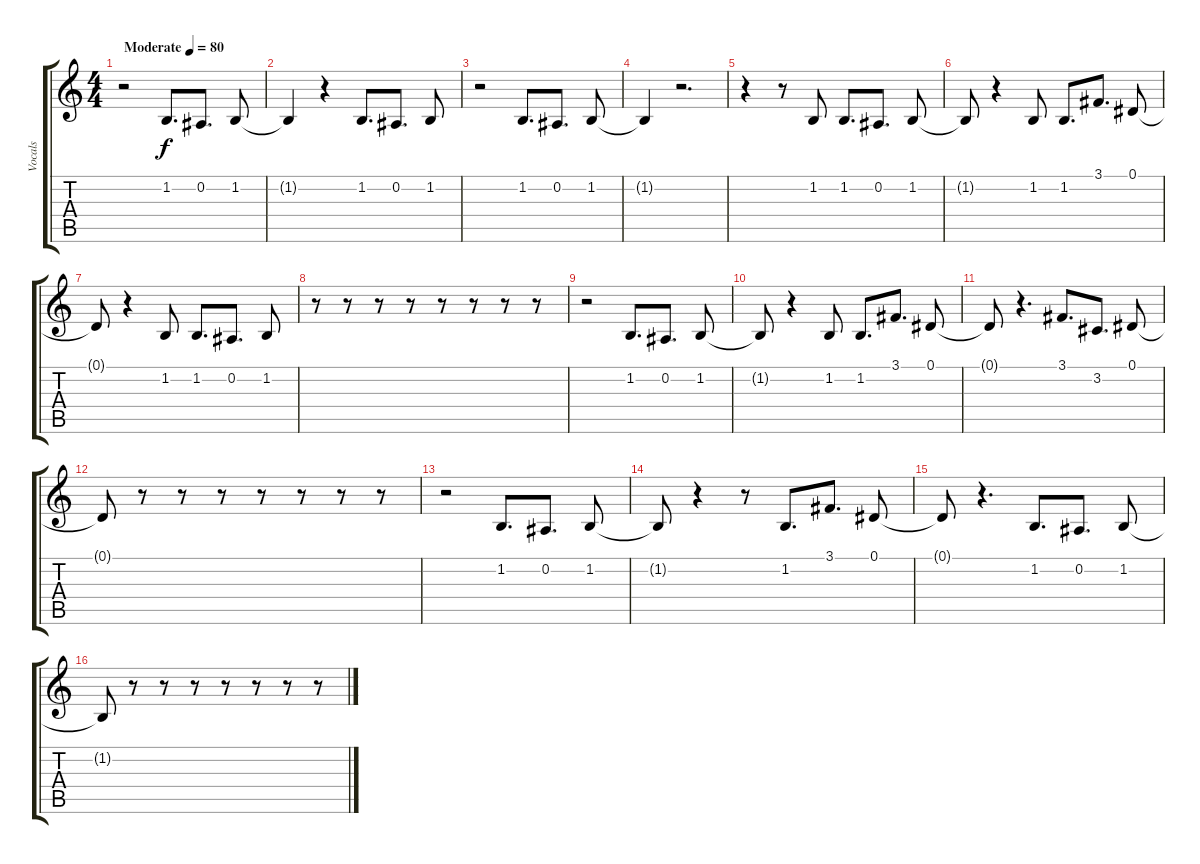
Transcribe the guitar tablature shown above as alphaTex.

\track ("Vocals" "Vocals") {instrument lead3calliope}
\staff {score tabs}
\tuning (Eb4 Bb3 Gb3 Db3 Ab2 Eb2) {hide}
\ts (4 4)
\tempo (80 "Moderate")
\clef g2
\ks c
r.2{dy f instrument lead3calliope} 1.2.8{d} 0.2.8{d} 1.2.8 |
1.2{t}.4 r.4 1.2.8{d} 0.2.8{d} 1.2.8 |
r.2 1.2.8{d} 0.2.8{d} 1.2.8 |
1.2{t}.4 r.2{d} |
r.4 r.8 1.2.8 1.2.8{d} 0.2.8{d} 1.2.8 |
1.2{t}.8 r.4 1.2.8 1.2.8{d} 3.1.8{d} 0.1.8 |
0.1{t}.8 r.4 1.2.8 1.2.8{d} 0.2.8{d} 1.2.8 |
r.8 r.8 r.8 r.8 r.8 r.8 r.8 r.8 |
r.2 1.2.8{d} 0.2.8{d} 1.2.8 |
1.2{t}.8 r.4 1.2.8 1.2.8{d} 3.1.8{d} 0.1.8 |
0.1{t}.8 r.4{d} 3.1.8{d} 3.2.8{d} 0.1.8 |
0.1{t}.8 r.8 r.8 r.8 r.8 r.8 r.8 r.8 |
r.2 1.2.8{d} 0.2.8{d} 1.2.8 |
1.2{t}.8 r.4 r.8 1.2.8{d} 3.1.8{d} 0.1.8 |
0.1{t}.8 r.4{d} 1.2.8{d} 0.2.8{d} 1.2.8 |
1.2{t}.8 r.8 r.8 r.8 r.8 r.8 r.8 r.8
